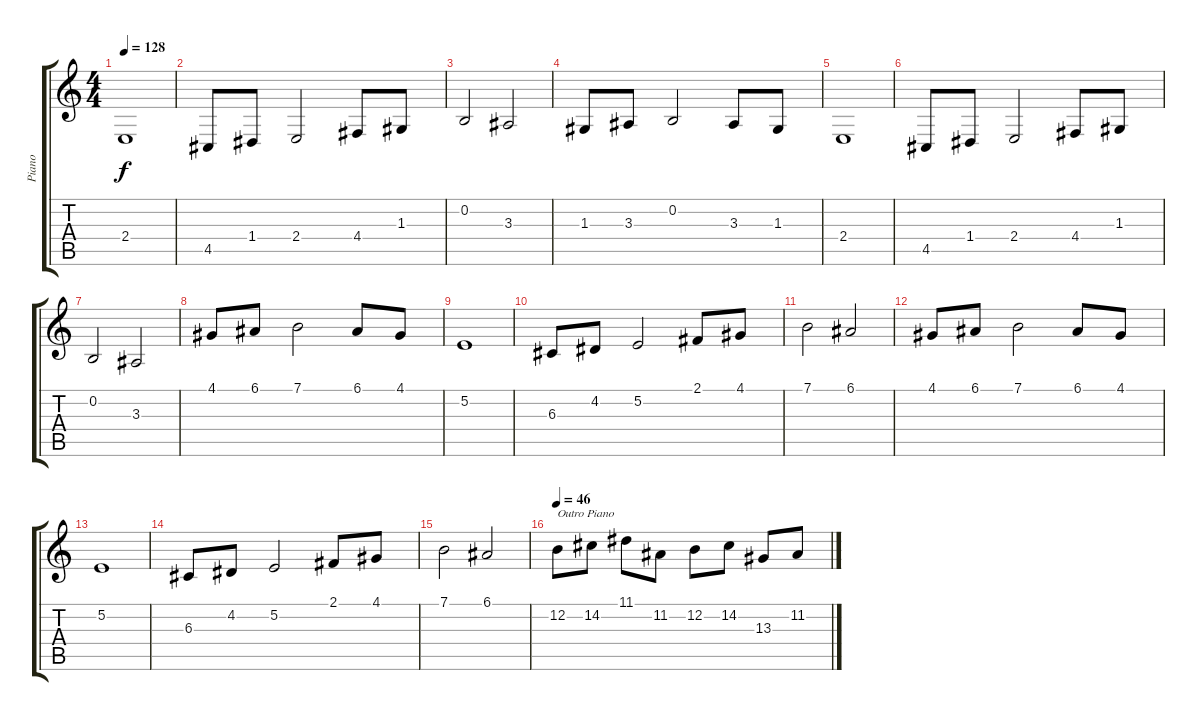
\track ("Piano" "Piano") {instrument brightacousticpiano}
\staff {score tabs}
\tuning (E4 B3 G3 D3 A2 E2) {hide}
\ts (4 4)
\tempo 128
\clef g2
\ks c
2.4.1{dy f} |
4.5.8 1.4.8 2.4.2 4.4.8 1.3.8 |
0.2.2 3.3.2 |
1.3.8 3.3.8 0.2.2 3.3.8 1.3.8 |
2.4.1 |
4.5.8 1.4.8 2.4.2 4.4.8 1.3.8 |
0.2.2 3.3.2 |
4.1.8 6.1.8 7.1.2 6.1.8 4.1.8 |
5.2.1 |
6.3.8 4.2.8 5.2.2 2.1.8 4.1.8 |
7.1.2 6.1.2 |
4.1.8 6.1.8 7.1.2 6.1.8 4.1.8 |
5.2.1 |
6.3.8 4.2.8 5.2.2 2.1.8 4.1.8 |
7.1.2 6.1.2 |
\tempo 46
12.2.8{txt "Outro Piano"} 14.2.8 11.1.8 11.2.8 12.2.8 14.2.8 13.3.8 11.2.8
